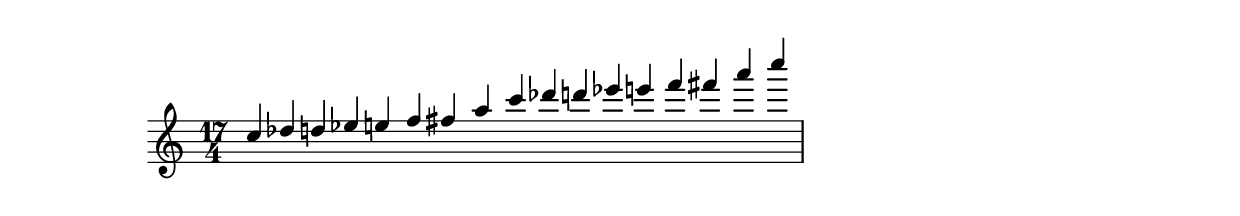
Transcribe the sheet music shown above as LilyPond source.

\version "2.18.2" \score { \new Staff << \new Voice { \set midiInstrument = #"piano" \voiceOne
 \key c \major \time 17/4
\override Voice.TextScript.font-size = #-4
 { c'' des'' d'' ees'' e'' f'' fis'' a'' c''' des''' d''' ees''' e''' f''' fis''' a''' c''''  } 
 } >> \layout { } \midi { \context { \Staff \remove "Staff_performer" }
\context { \Voice \consists "Staff_performer" } \tempo 2 = 60 } }
\paper{oddHeaderMarkup = ##f oddFooterMarkup = ##f}
